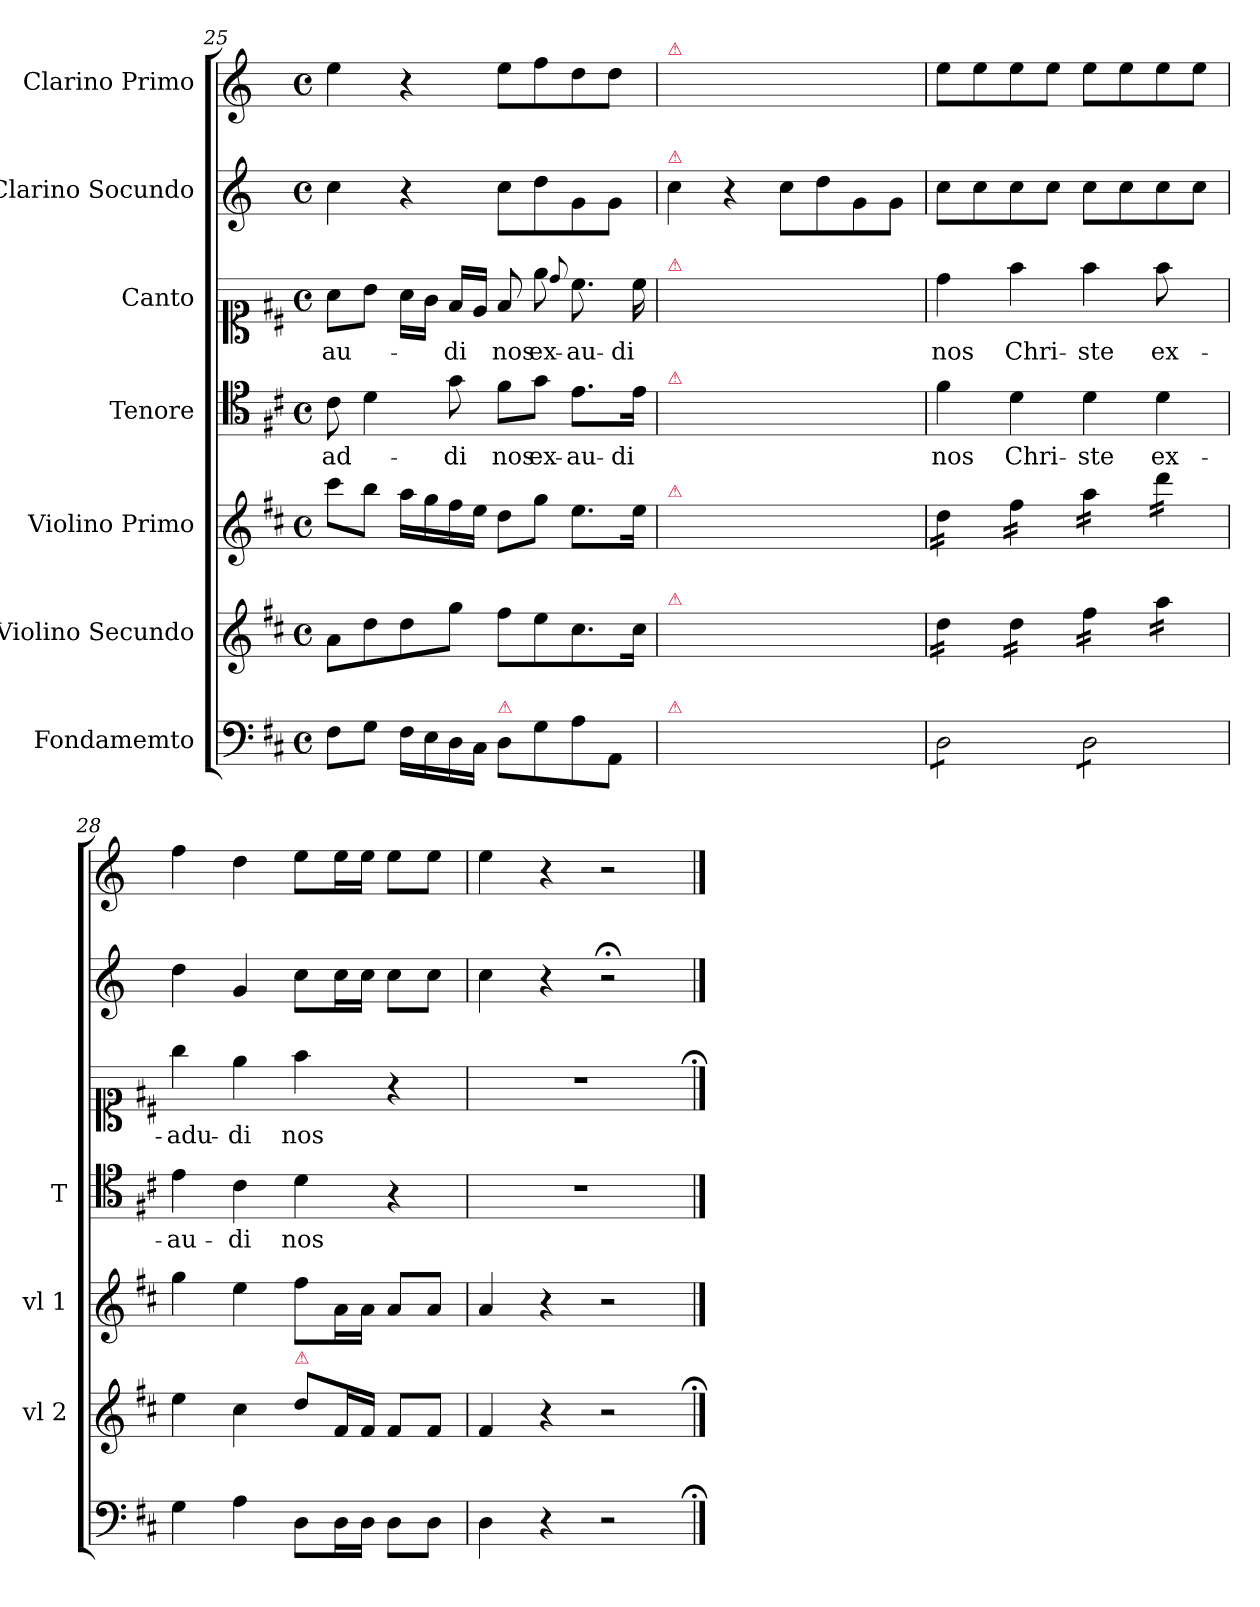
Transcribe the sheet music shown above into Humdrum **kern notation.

**kern	**kern	**kern	**kern	**text	**kern	**text	**kern	**kern
*part7	*part6	*part5	*part4	*part4	*part3	*part3	*part2	*part1
*staff7	*staff6	*staff5	*staff4	*staff4	*staff3	*staff3	*staff2	*staff1
*I"Fondamemto	*I"Violino Secundo	*I"Violino Primo	*I"Tenore	*	*I"Canto	*	*I"Clarino Socundo	*I"Clarino Primo
*	*I'vl 2	*I'vl 1	*I'T	*	*	*	*	*
*clefF4	*clefG2	*clefG2	*clefC4	*	*clefC1	*	*clefG2	*clefG2
*	*	*	*	*	*	*	*ITrd-1c-2	*ITrd-1c-2
*k[f#c#]	*k[f#c#]	*k[f#c#]	*k[f#c#]	*	*k[f#c#]	*	*k[f#c#]	*k[f#c#]
*M4/4	*M4/4	*M4/4	*M4/4	*	*M4/4	*	*M4/4	*M4/4
*met(c)	*met(c)	*met(c)	*met(c)	*	*met(c)	*	*met(c)	*met(c)
=25	=25	=25	=25	=25	=25	=25	=25	=25
8F#\L	8a\L	8ccc#\L	8c#\	-ad-	8a\L	-au-	4dd\	4ff#\
8G\J	8dd\	8bb\J	4d\	.	8b\J	.	.	.
16F#\LL	8dd\	16aa\LL	.	.	16a\LL	.	4r	4r
16E\	.	16gg\	.	.	16g\JJ	.	.	.
16D\	8gg\J	16ff#\	8g\	-di	16f#/LL	-di	.	.
16C#\JJ	.	16ee\JJ	.	.	16e/JJ	.	.	.
!LO:TX:a:color=crimson:t=⚠	!	!	!	!	!	!	!	!
8D\L	8ff#\L	8dd\L	8f#\L	nos	8f#/	nos	8dd\L	8ff#\L
8G\	8ee\	8gg\J	8g\J	ex-	8ee\	ex-	8ee\	8gg\
.	.	.	.	.	8qqdd/	.	.	.
8A\	8.cc#\	8.ee\L	8.e\L	-au-	8.cc#\	-au-	8a\	8ee\
8AA/J	.	.	.	.	.	.	8a\J	8ee\J
.	16cc#\Jk	16ee\Jk	16e\Jk	-di	16cc#\	-di	.	.
=26	=26	=26	=26	=26	=26	=26	=26	=26
!	!	!	!	!	!	!	!	!LO:TX:a:color=crimson:t=⚠
!	!	!	!	!	!	!	!LO:TX:a:color=crimson:t=⚠	!
!	!	!	!	!	!LO:TX:a:color=crimson:t=⚠	!	!	!
!	!	!	!LO:TX:a:color=crimson:t=⚠	!	!	!	!	!
!	!	!LO:TX:a:color=crimson:t=⚠	!	!	!	!	!	!
!	!LO:TX:a:color=crimson:t=⚠	!	!	!	!	!	!	!
!LO:TX:a:color=crimson:t=⚠	!	!	!	!	!	!	!	!
1ryy	1ryy	1ryy	1ryy	.	1ryy	.	4dd\	1ryy
.	.	.	.	.	.	.	4r	.
.	.	.	.	.	.	.	8dd\L	.
.	.	.	.	.	.	.	8ee\	.
.	.	.	.	.	.	.	8a\	.
.	.	.	.	.	.	.	8a\J	.
=27	=27	=27	=27	=27	=27	=27	=27	=27
*tremolo	*	*	*	*	*	*	*	*
*	*tremolo	*	*	*	*	*	*	*
*	*	*tremolo	*	*	*	*	*	*
8D\L	16dd\LL	16dd\LL	4f#\	nos	4dd\	nos	8dd\L	8ff#\L
.	16dd\	16dd\	.	.	.	.	.	.
8D\	16dd\	16dd\	.	.	.	.	8dd\	8ff#\
.	16dd\JJ	16dd\JJ	.	.	.	.	.	.
8D\	16dd\LL	16ff#\LL	4d\	Chri-	4ff#\	Chri-	8dd\	8ff#\
.	16dd\	16ff#\	.	.	.	.	.	.
8D\J	16dd\	16ff#\	.	.	.	.	8dd\J	8ff#\J
.	16dd\JJ	16ff#\JJ	.	.	.	.	.	.
8D\L	16ff#\LL	16aa\LL	4d\	-ste	4ff#\	-ste	8dd\L	8ff#\L
.	16ff#\	16aa\	.	.	.	.	.	.
8D\	16ff#\	16aa\	.	.	.	.	8dd\	8ff#\
.	16ff#\JJ	16aa\JJ	.	.	.	.	.	.
!	!	!	!	!	!LO:N:vis=8	!	!	!
8D\	16aa\LL	16ddd\LL	4d\	ex-	4ff#\	ex-	8dd\	8ff#\
.	16aa\	16ddd\	.	.	.	.	.	.
8D\J	16aa\	16ddd\	.	.	.	.	8dd\J	8ff#\J
*Xtremolo	*	*	*	*	*	*	*	*
.	16aa\JJ	16ddd\JJ	.	.	.	.	.	.
*	*	*Xtremolo	*	*	*	*	*	*
*	*Xtremolo	*	*	*	*	*	*	*
=28	=28	=28	=28	=28	=28	=28	=28	=28
4G\	4ee\	4gg\	4e\	-au-	4gg\	-adu-	4ee\	4gg\
4A\	4cc#\	4ee\	4c#\	-di	4ee\	-di	4a/	4ee\
!	!LO:TX:a:color=crimson:t=⚠	!	!	!	!	!	!	!
8D\L	8dd\L	8ff#\L	4d\	nos	4ff#\	nos	8dd\L	8ff#\L
16D\L	16f#/L	16a\L	.	.	.	.	16dd\L	16ff#\L
16D\JJ	16f#/JJ	16a\JJ	.	.	.	.	16dd\JJ	16ff#\JJ
8D\L	8f#/L	8a/L	4r	.	4r	.	8dd\L	8ff#\L
8D\J	8f#/J	8a/J	.	.	.	.	8dd\J	8ff#\J
=29	=29	=29	=29	=29	=29	=29	=29	=29
4D\	4f#/	4a/	1r	.	1r	.	4dd\	4ff#\
4r	4r	4r	.	.	.	.	4r	4r
2r	2r	2r	.	.	.	.	2r;<	2r
==;	==;	==	==	==	==;	==	==	==
*-	*-	*-	*-	*-	*-	*-	*-	*-
